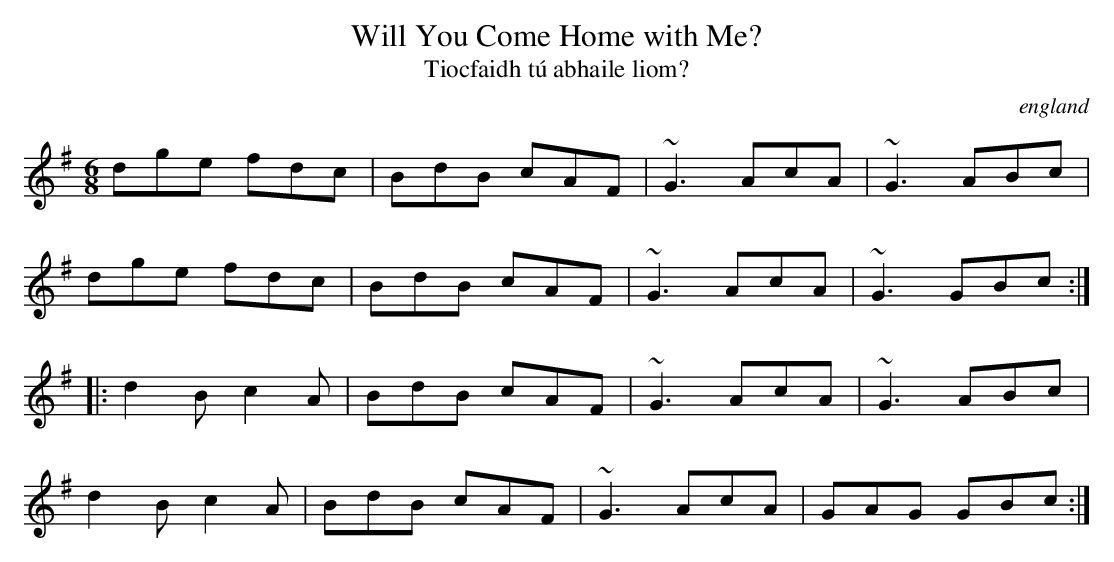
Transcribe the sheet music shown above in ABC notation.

X:1
T:Will You Come Home with Me?
T:Tiocfaidh t\'u abhaile liom?
O:england
M:6/8
K:G
dge fdc|BdB cAF|~G3 AcA|~G3 ABc|
dge fdc|BdB cAF|~G3 AcA|~G3 GBc:|
|:d2B c2A|BdB cAF|~G3 AcA|~G3 ABc|
d2B c2A|BdB cAF|~G3 AcA|GAG GBc:|
